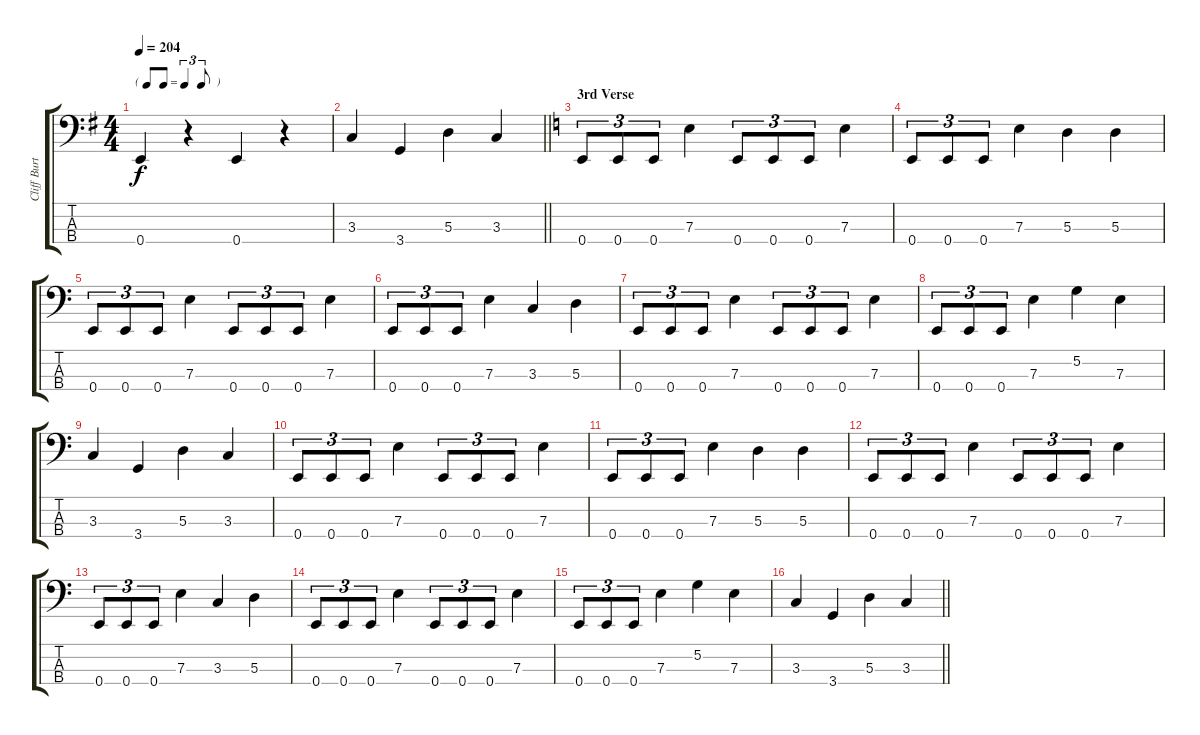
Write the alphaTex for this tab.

\track ("Cliff Burton" "Cliff Burt") {instrument electricbassfinger}
\staff {score tabs}
\tuning (G2 D2 A1 E1) {hide}
\ts (4 4)
\tf triplet8th
\tempo 204
\clef f4
\ks eminor
0.4.4{dy f} r.4 0.4.4 r.4 |
\barLineRight lightlight
3.3.4 3.4.4 5.3.4 3.3.4 |
\section ("" "3rd Verse")
\ks c
0.4.8{tu (3 2)} 0.4.8{tu (3 2)} 0.4.8{tu (3 2)} 7.3.4 0.4.8{tu (3 2)} 0.4.8{tu (3 2)} 0.4.8{tu (3 2)} 7.3.4 |
0.4.8{tu (3 2)} 0.4.8{tu (3 2)} 0.4.8{tu (3 2)} 7.3.4 5.3.4 5.3.4 |
0.4.8{tu (3 2)} 0.4.8{tu (3 2)} 0.4.8{tu (3 2)} 7.3.4 0.4.8{tu (3 2)} 0.4.8{tu (3 2)} 0.4.8{tu (3 2)} 7.3.4 |
0.4.8{tu (3 2)} 0.4.8{tu (3 2)} 0.4.8{tu (3 2)} 7.3.4 3.3.4 5.3.4 |
0.4.8{tu (3 2)} 0.4.8{tu (3 2)} 0.4.8{tu (3 2)} 7.3.4 0.4.8{tu (3 2)} 0.4.8{tu (3 2)} 0.4.8{tu (3 2)} 7.3.4 |
0.4.8{tu (3 2)} 0.4.8{tu (3 2)} 0.4.8{tu (3 2)} 7.3.4 5.2.4 7.3.4 |
3.3.4 3.4.4 5.3.4 3.3.4 |
0.4.8{tu (3 2)} 0.4.8{tu (3 2)} 0.4.8{tu (3 2)} 7.3.4 0.4.8{tu (3 2)} 0.4.8{tu (3 2)} 0.4.8{tu (3 2)} 7.3.4 |
0.4.8{tu (3 2)} 0.4.8{tu (3 2)} 0.4.8{tu (3 2)} 7.3.4 5.3.4 5.3.4 |
0.4.8{tu (3 2)} 0.4.8{tu (3 2)} 0.4.8{tu (3 2)} 7.3.4 0.4.8{tu (3 2)} 0.4.8{tu (3 2)} 0.4.8{tu (3 2)} 7.3.4 |
0.4.8{tu (3 2)} 0.4.8{tu (3 2)} 0.4.8{tu (3 2)} 7.3.4 3.3.4 5.3.4 |
0.4.8{tu (3 2)} 0.4.8{tu (3 2)} 0.4.8{tu (3 2)} 7.3.4 0.4.8{tu (3 2)} 0.4.8{tu (3 2)} 0.4.8{tu (3 2)} 7.3.4 |
0.4.8{tu (3 2)} 0.4.8{tu (3 2)} 0.4.8{tu (3 2)} 7.3.4 5.2.4 7.3.4 |
\barLineRight lightlight
3.3.4 3.4.4 5.3.4 3.3.4
